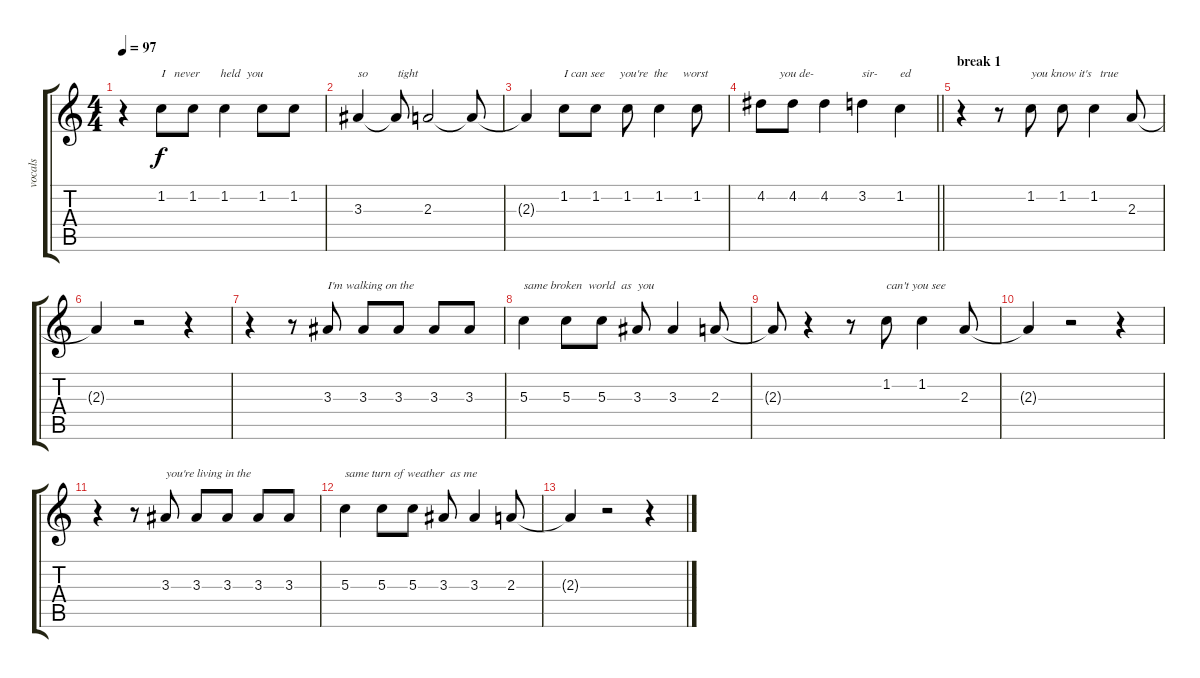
\track ("vocals" "vocals") {instrument overdrivenguitar}
\staff {score tabs}
\tuning (E4 B3 G3 D3 A2 E2) {hide}
\ts (4 4)
\tempo 97
\clef g2
\ks c
r.4{dy f} 1.2.8{txt "I   never       held  you"} 1.2.8 1.2.4 1.2.8 1.2.8 |
3.3.4{txt "so          tight"} 3.3{t}.8 2.3.2 2.3{t}.8 |
2.3{t}.4 1.2.8{txt "I can see     you're  the     worst"} 1.2.8 1.2.8 1.2.4 1.2.8 |
\barLineRight lightlight
4.2.8{txt "      you de-"} 4.2.8 4.2.4 3.2.4{txt "sir-"} 1.2.4{txt "ed"} |
\section ("" "break 1")
r.4 r.8 1.2.8{txt "you know it's   true"} 1.2.8 1.2.4 2.3.8 |
2.3{t}.4 r.2 r.4 |
r.4 r.8 3.3.8{txt "I'm walking on the"} 3.3.8 3.3.8 3.3.8 3.3.8 |
5.3.4{txt "same broken  world  as  you"} 5.3.8 5.3.8 3.3.8 3.3.4 2.3.8 |
2.3{t}.8 r.4 r.8 1.2.8{txt "can't you see"} 1.2.4 2.3.8 |
2.3{t}.4 r.2 r.4 |
r.4 r.8 3.3.8{txt "you're living in the "} 3.3.8 3.3.8 3.3.8 3.3.8 |
5.3.4{txt "same turn of weather  as me"} 5.3.8 5.3.8 3.3.8 3.3.4 2.3.8 |
2.3{t}.4 r.2 r.4
